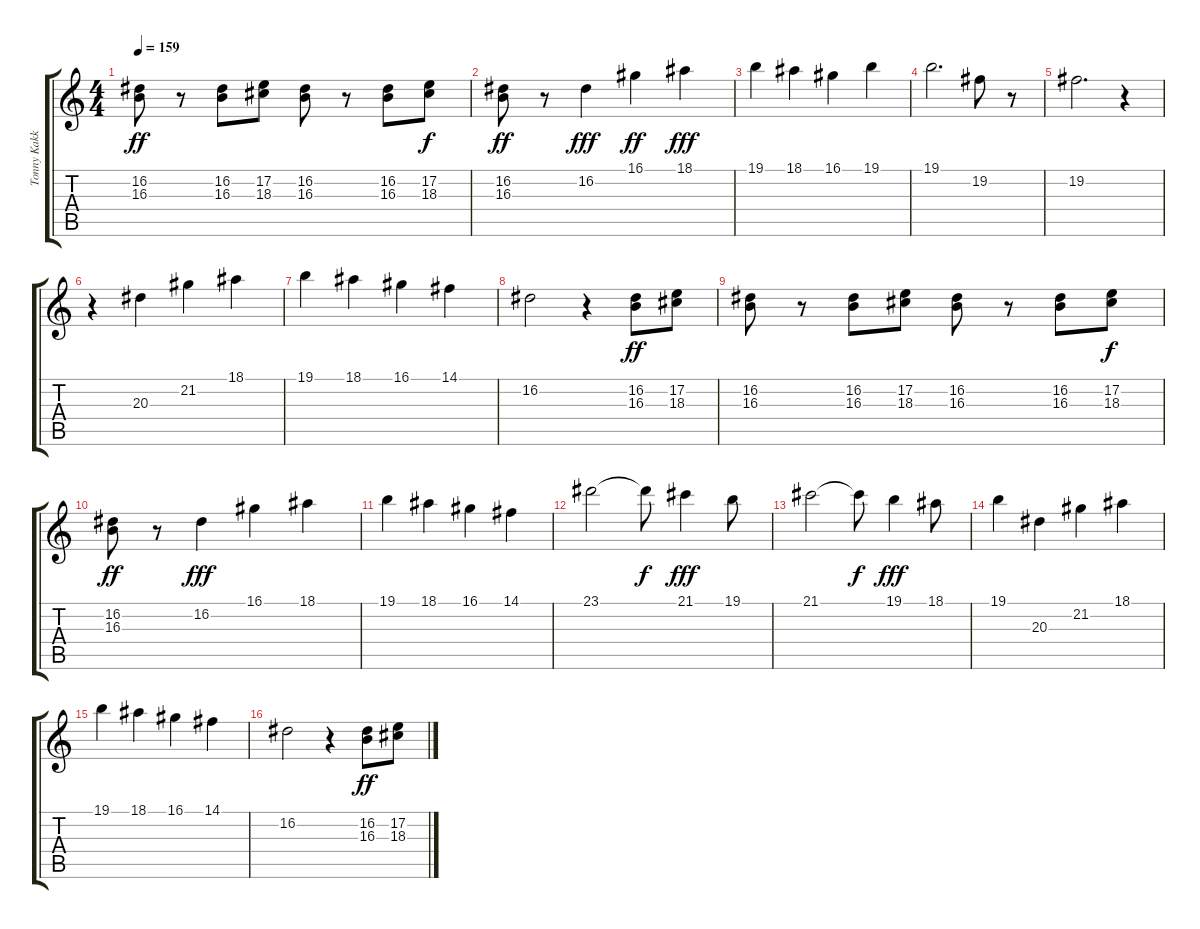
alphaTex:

\track ("Tonny Kakko" "Tonny Kakk") {instrument lead1square}
\staff {score tabs}
\tuning (E4 B3 G3 D3 A2 E2) {hide}
\ts (4 4)
\tempo 159
\clef g2
\ks c
(16.2 16.3).8{dy ff} r.8 (16.2 16.3).8 (17.2 18.3).8 (16.2 16.3).8 r.8 (16.2 16.3).8 (17.2 18.3).8{dy f} |
(16.2 16.3).8{dy ff} r.8 16.2.4{dy fff} 16.1.4{dy ff} 18.1.4{dy fff} |
19.1.4 18.1.4 16.1.4 19.1.4 |
19.1.2{d} 19.2.8 r.8 |
19.2.2{d} r.4 |
r.4 20.3.4 21.2.4 18.1.4 |
19.1.4 18.1.4 16.1.4 14.1.4 |
16.2.2 r.4 (16.2 16.3).8{dy ff} (17.2 18.3).8 |
(16.2 16.3).8 r.8 (16.2 16.3).8 (17.2 18.3).8 (16.2 16.3).8 r.8 (16.2 16.3).8 (17.2 18.3).8{dy f} |
(16.2 16.3).8{dy ff} r.8 16.2.4{dy fff} 16.1.4 18.1.4 |
19.1.4 18.1.4 16.1.4 14.1.4 |
23.1.2 23.1{t}.8{dy f} 21.1.4{dy fff} 19.1.8 |
21.1.2 21.1{t}.8{dy f} 19.1.4{dy fff} 18.1.8 |
19.1.4 20.3.4 21.2.4 18.1.4 |
19.1.4 18.1.4 16.1.4 14.1.4 |
16.2.2 r.4 (16.2 16.3).8{dy ff} (17.2 18.3).8
